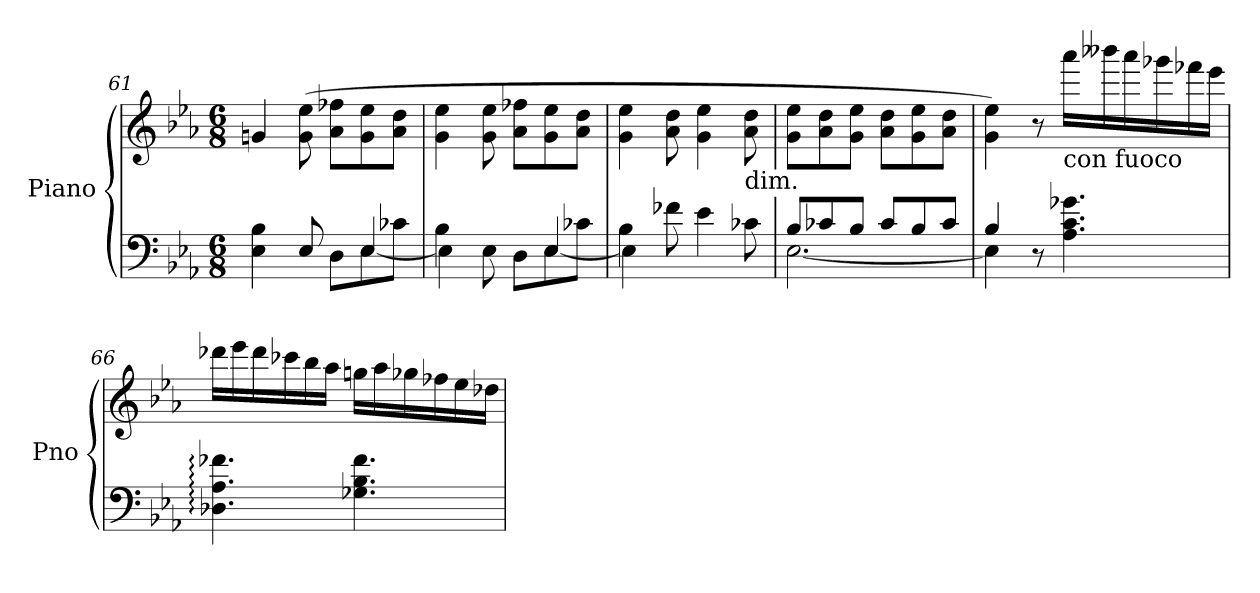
**kern	**kern
*part1	*part1
*staff2	*staff1
*I"Piano	*
*I'Pno	*
*clefF4	*clefG2
*k[b-e-a-]	*k[b-e-a-]
*E-:	*E-:
*M6/8	*M6/8
=61	=61
*^	*
4E-\ 4B-\	2ryy	4gn/
8E-/	.	(8g\ 8ee-\
8D\L	.	8a-\ 8ff-X\L
8E-\	[4E-/	8g\ 8ee-\
8c-X\J	.	8a-\ 8dd\J
=62	=62	=62
4B-\	4E-\]	4g\ 4ee-\
8E-\	4ryy	8g\ 8ee-\
8D\L	.	8a-\ 8ff-X\L
8E-\	[4E-/	8g\ 8ee-\
8c-X\J	.	8a-\ 8dd\J
=63	=63	=63
4B-\	4E-\]	4g\ 4ee-\
8f-X\	2ryy	8a-\ 8dd\
4e-\	.	4g\ 4ee-\
!	!	!LO:TX:b:t=dim.
8c-X\	.	8a-\ 8dd\
=64	=64	=64
8B-/L	[2.E-\	8g\ 8ee-\L
8c-X/	.	8a-\ 8dd\
8B-/J	.	8g\ 8ee-\J
8c-/L	.	8a-\ 8dd\L
8B-/	.	8g\ 8ee-\
8c-/J	.	8a-\ 8dd\J
=65	=65	=65
4B-/	4E-\]	4g\ 4ee-\)
8r	2ryy	8r
!	!	!LO:TX:b:t=con fuoco
4.A-\ 4.c\ 4.g-X\	.	16aaa-\LL
.	.	16bbb--X\
.	.	16aaa-\
.	.	16ggg-X\
.	.	16fff-X\
.	.	16eee-\JJ
*v	*v	*
!!LO:LB:g=z
=66	=66
4.D-X\: 4.A-\: 4.f-X\:	16ddd-X\LL
.	16eee-\
.	16ddd-\
.	16ccc-X\
.	16bb-\
.	16aa-\JJ
4.G-X\ 4.B-\ 4.f-\	16ggn\LL
.	16aa-\
.	16gg-X\
.	16ff-X\
.	16ee-\
.	16dd-X\JJ
=	=
*-	*-
